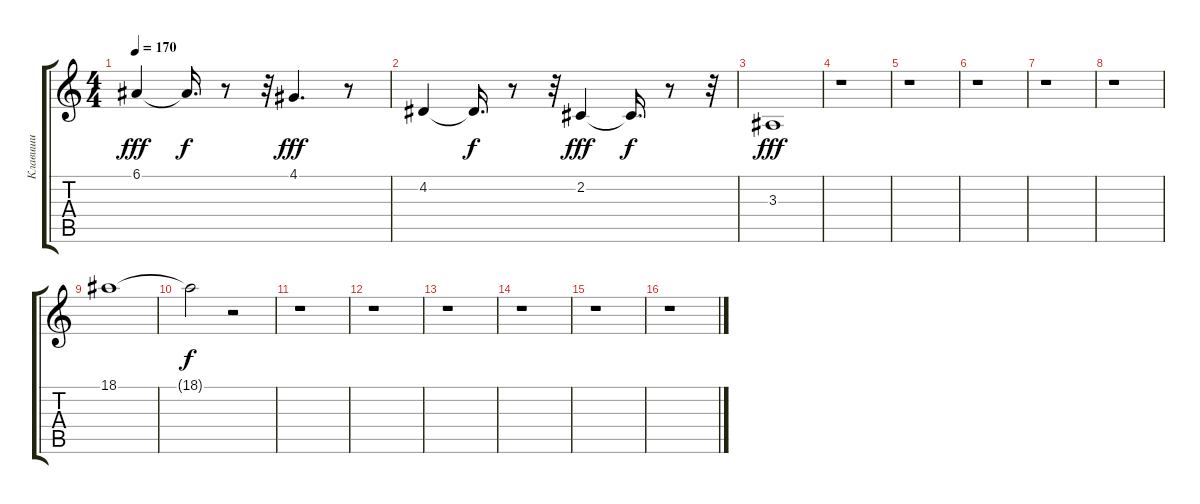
\track ("Клавиши" "Клавиши") {instrument pad2warm}
\staff {score tabs}
\tuning (E4 B3 G3 D3 A2 E2) {hide}
\ts (4 4)
\tempo 170
\clef g2
\ks c
6.1.4{dy fff} 6.1{t}.16{d dy f} r.8 r.32 4.1.4{d dy fff} r.8 |
4.2.4 4.2{t}.16{d dy f} r.8 r.32 2.2.4{dy fff} 2.2{t}.16{d dy f} r.8 r.32 |
3.3.1{dy fff} |
r.1 |
r.1 |
r.1 |
r.1 |
r.1 |
18.1.1 |
18.1{t}.2{dy f} r.2 |
r.1 |
r.1 |
r.1 |
r.1 |
r.1 |
r.1
